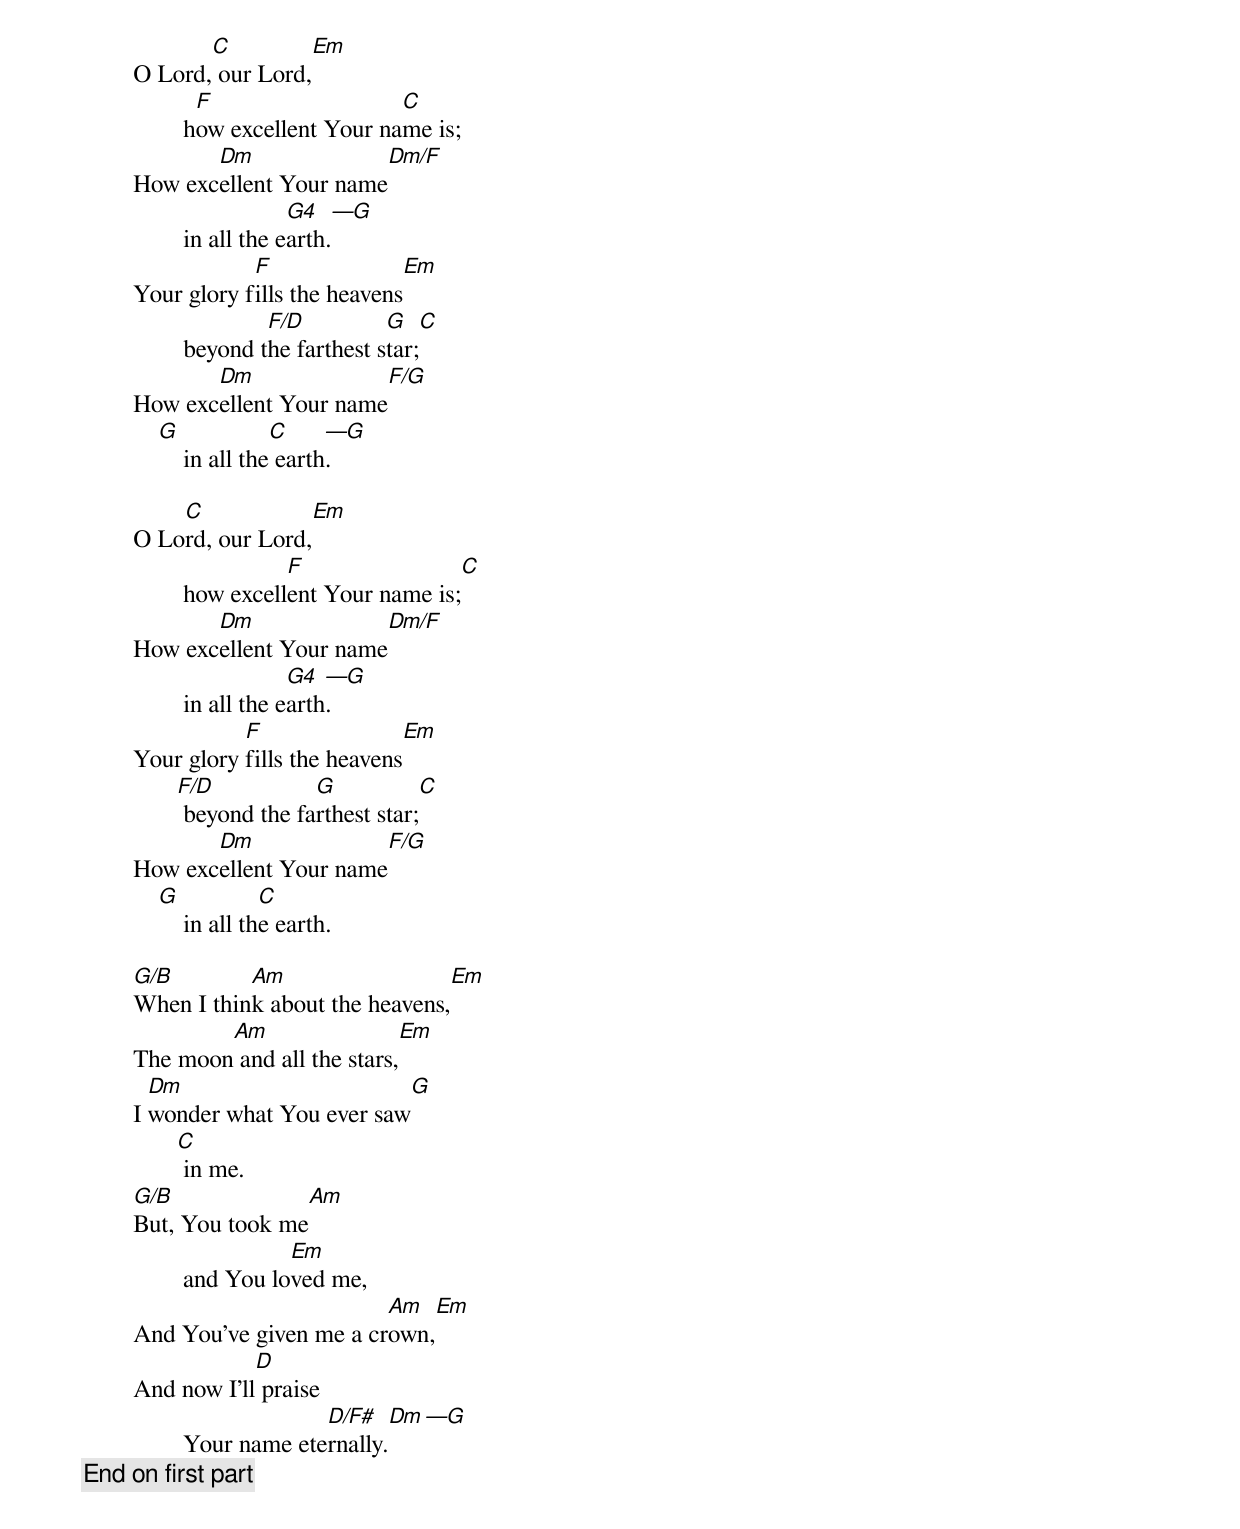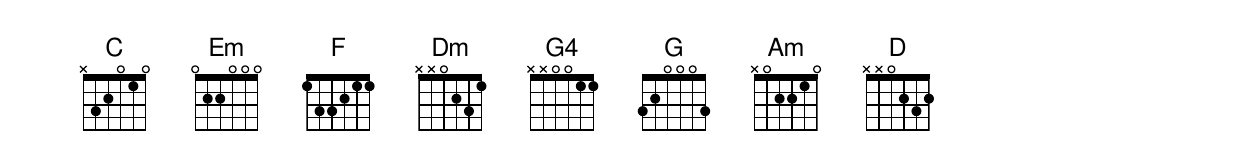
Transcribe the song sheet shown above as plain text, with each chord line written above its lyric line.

	       C                  Em
	O Lord, our Lord,
                 F                   C
		how excellent Your name is;
               Dm                         Dm/F
	How excellent Your name
                            G4    —G
		in all the earth.
                    F                        Em
	Your glory fills the heavens
		        F/D          G               C
		beyond the farthest star;
               Dm                          F/G
	How excellent Your name
            G             C     —G
		in all the earth.

            C                 Em
	O Lord, our Lord,
		          F                   C
		how excellent Your name is;
               Dm                          Dm/F
	How excellent Your name
                            G4  —G
		in all the earth.
                   F                        Em
	Your glory fills the heavens
               F/D           G              C
		beyond the farthest star;
               Dm                           F/G
	How excellent Your name
            G            C
		in all the earth.

        G/B        Am                         Em
	When I think about the heavens,
                Am                             Em
	The moon and all the stars,
          Dm                           G
	I wonder what You ever saw
               C
		in me.
	G/B              Am
	But, You took me
                          Em
		and You loved me,
                                Am                  Em
	And You’ve given me a crown,
	            D
	And now I’ll praise
		             D/F#                Dm    —G
		Your name eternally.
	[End on first part]
